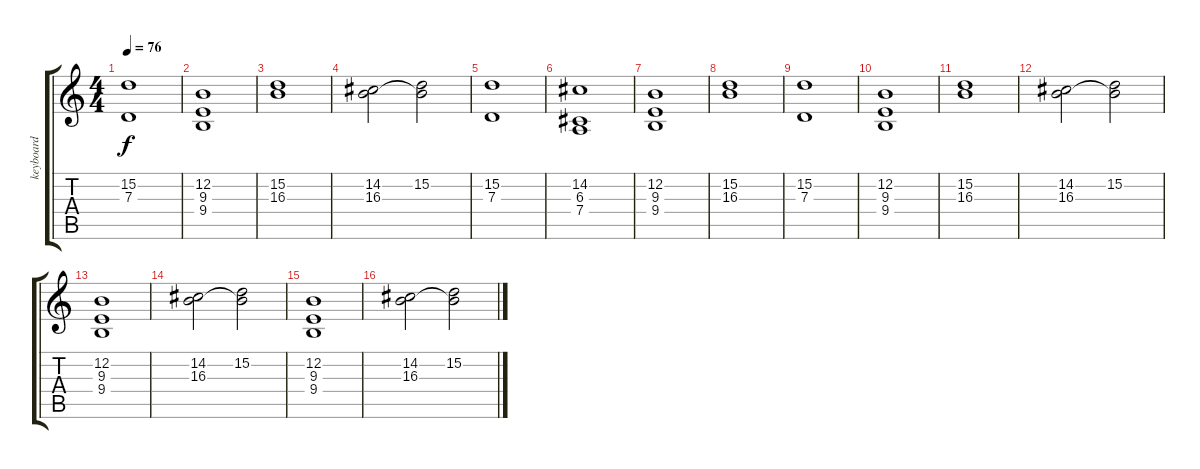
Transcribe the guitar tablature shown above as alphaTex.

\track ("keyboard" "keyboard") {instrument stringensemble1}
\staff {score tabs}
\tuning (E4 B3 G3 D3 A2 E2) {hide}
\ts (4 4)
\tempo 76
\clef g2
\ks c
(15.2 7.3).1{dy f} |
(12.2 9.3 9.4).1 |
(15.2 16.3).1 |
(14.2 16.3).2 (15.2 16.3{t}).2 |
(15.2 7.3).1 |
(14.2 6.3 7.4).1 |
(12.2 9.3 9.4).1 |
(15.2 16.3).1 |
(15.2 7.3).1 |
(12.2 9.3 9.4).1 |
(15.2 16.3).1 |
(14.2 16.3).2 (15.2 16.3{t}).2 |
(12.2 9.3 9.4).1 |
(14.2 16.3).2 (15.2 16.3{t}).2 |
(12.2 9.3 9.4).1 |
(14.2 16.3).2 (15.2 16.3{t}).2
